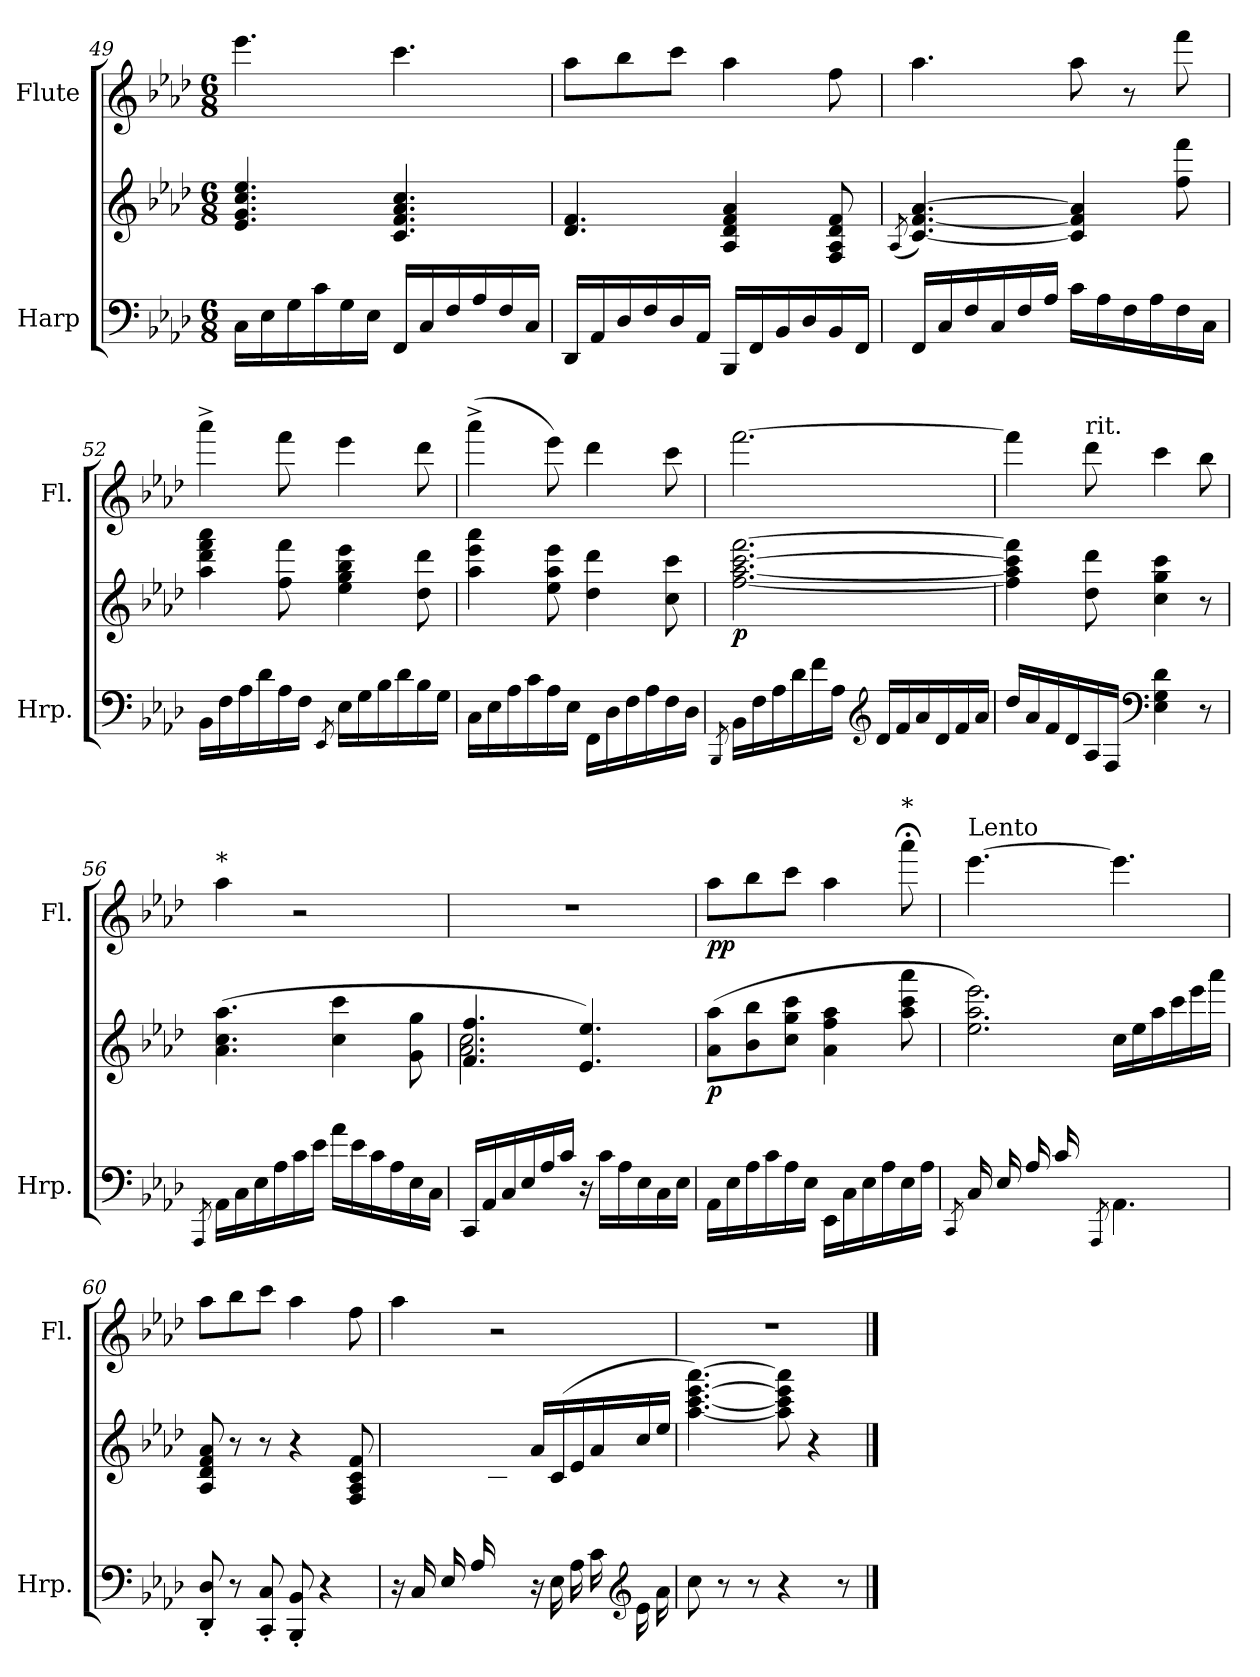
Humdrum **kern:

**kern	**kern	**dynam	**kern	**dynam
*part2	*part2	*part2	*part1	*part1
*staff3	*staff2	*staff2/3	*staff1	*staff1
*I"Harp	*	*	*I"Flute	*
*I'Hrp.	*	*	*I'Fl.	*
*clefF4	*clefG2	*	*clefG2	*
*k[b-e-a-d-]	*k[b-e-a-d-]	*	*k[b-e-a-d-]	*
*A-:	*A-:	*	*A-:	*
*M6/8	*M6/8	*	*M6/8	*
=49	=49	=49	=49	=49
16C\LL	4.e-/ 4.g/ 4.cc/ 4.ee-/	.	4.eee-\	.
16E-\	.	.	.	.
16G\	.	.	.	.
16c\	.	.	.	.
16G\	.	.	.	.
16E-\JJ	.	.	.	.
16FF/LL	4.c/ 4.f/ 4.a-/ 4.cc/	.	4.ccc\	.
16C/	.	.	.	.
16F/	.	.	.	.
16A-/	.	.	.	.
16F/	.	.	.	.
16C/JJ	.	.	.	.
!!LO:PB:g=z
=50	=50	=50	=50	=50
16DD-/LL	4.d-/ 4.f/	.	8aa-\L	.
16AA-/	.	.	.	.
16D-/	.	.	8bb-\	.
16F/	.	.	.	.
16D-/	.	.	8ccc\J	.
16AA-/JJ	.	.	.	.
16BBB-/LL	4A-/ 4d-/ 4f/ 4a-/	.	4aa-\	.
16FF/	.	.	.	.
16BB-/	.	.	.	.
16D-/	.	.	.	.
16BB-/	8F/ 8A-/ 8d-/ 8f/	.	8ff\	.
16FF/JJ	.	.	.	.
=51	=51	=51	=51	=51
.	(8qA-/	.	.	.
16FF/LL	[4.c/ [4.f/ [4.a-/)	.	4.aa-\	.
16C/	.	.	.	.
16F/	.	.	.	.
16C/	.	.	.	.
16F/	.	.	.	.
16A-/JJ	.	.	.	.
16c\LL	4c/] 4f/] 4a-/]	.	8aa-\	.
16A-\	.	.	.	.
16F\	.	.	8r	.
16A-\	.	.	.	.
16F\	8ff\ 8fff\	.	8fff\	.
16C\JJ	.	.	.	.
=52	=52	=52	=52	=52
16BB-\LL	4aa-\ 4ddd-\ 4fff\ 4aaa-\	.	4aaa-^\	.
16F\	.	.	.	.
16A-\	.	.	.	.
16d-\	.	.	.	.
16A-\	8ff\ 8fff\	.	8fff\	.
16F\JJ	.	.	.	.
8qEE-/	.	.	.	.
16E-\LL	4ee-\ 4gg\ 4bb-\ 4eee-\	.	4eee-\	.
16G\	.	.	.	.
16B-\	.	.	.	.
16d-\	.	.	.	.
16B-\	8dd-\ 8ddd-\	.	8ddd-\	.
16G\JJ	.	.	.	.
!!LO:LB:g=z
=53	=53	=53	=53	=53
16C\LL	4aa-\ 4eee-\ 4aaa-\	.	(4aaa-^\	.
16E-\	.	.	.	.
16A-\	.	.	.	.
16c\	.	.	.	.
16A-\	8ee-\ 8aa-\ 8eee-\	.	8eee-\)	.
16E-\JJ	.	.	.	.
16FF\LL	4dd-\ 4ddd-\	.	4ddd-\	.
16D-\	.	.	.	.
16F\	.	.	.	.
16A-\	.	.	.	.
16F\	8cc\ 8ccc\	.	8ccc\	.
16D-\JJ	.	.	.	.
=54	=54	=54	=54	=54
8qBBB-/	.	.	.	.
!	!	!LO:DY:b	!	!
16BB-\LL	[2.ff\ [2.aa-\ [2.ccc\ [2.fff\	p	[2.fff\	.
16F\	.	.	.	.
16A-\	.	.	.	.
16d-\	.	.	.	.
16f\	.	.	.	.
16A-\JJ	.	.	.	.
*clefG2	*	*	*	*
16d-/LL	.	.	.	.
16f/	.	.	.	.
16a-/	.	.	.	.
16d-/	.	.	.	.
16f/	.	.	.	.
16a-/JJ	.	.	.	.
=55	=55	=55	=55	=55
16dd-/LL	4ff\] 4aa-\] 4ccc\] 4fff\]	.	4fff\]	.
16a-/	.	.	.	.
16f/	.	.	.	.
16d-/	.	.	.	.
!	!	!	!LO:TX:a:t=rit.	!
16A-/	8dd-\ 8ddd-\	.	8ddd-\	.
16F/JJ	.	.	.	.
*clefF4	*	*	*	*
4E-\ 4G\ 4d-\	4cc\ 4gg\ 4ccc\	.	4ccc\	.
8r	8r	.	8bb-\	.
!!LO:LB:g=z
=56	=56	=56	=56	=56
8qAAA-/	.	.	.	.
!	!	!	!LO:TX:a:t=*	!
16AA-\LL	(4.a-\ 4.cc\ 4.aa-\	.	4aa-\	.
16C\	.	.	.	.
16E-\	.	.	.	.
16A-\	.	.	.	.
16c\	.	.	2r	.
16e-\JJ	.	.	.	.
16a-\LL	4cc\ 4ccc\	.	.	.
16e-\	.	.	.	.
16c\	.	.	.	.
16A-\	.	.	.	.
16E-\	8g\ 8gg\	.	.	.
16C\JJ	.	.	.	.
=57	=57	=57	=57	=57
*	*^	*	*	*
16CC/LL	4.f/ 4.ff/	2.a-\ 2.cc\	.	2.r	.
16AA-/	.	.	.	.	.
16C/	.	.	.	.	.
16E-/	.	.	.	.	.
16A-/	.	.	.	.	.
16c/JJ	.	.	.	.	.
16r	4.e-/ 4.ee-/)	.	.	.	.
16c\LL	.	.	.	.	.
16A-\	.	.	.	.	.
16E-\	.	.	.	.	.
16C\	.	.	.	.	.
16E-\JJ	.	.	.	.	.
*	*v	*v	*	*	*
=58	=58	=58	=58	=58
!	!	!LO:DY:b	!	!LO:DY:b
16AA-\LL	(8a-\ 8aa-\L	p	8aa-\L	pp
16E-\	.	.	.	.
16A-\	8b-\ 8bb-\	.	8bb-\	.
16c\	.	.	.	.
16A-\	8cc\ 8gg\ 8ccc\J	.	8ccc\J	.
16E-\JJ	.	.	.	.
16EE-\LL	4a-\ 4ff\ 4aa-\	.	4aa-\	.
16C\	.	.	.	.
16E-\	.	.	.	.
16A-\	.	.	.	.
!	!	!	!LO:TX:a:t=*	!
16E-\	8aa-\ 8ccc\ 8aaa-\	.	8aaa-;<\	.
16A-\JJ	.	.	.	.
!!LO:LB:g=z
=59	=59	=59	=59	=59
8qCC/	.	.	.	.
*^	*^	*	*	*
!	!	!	!	!	!LO:TX:a:t=Lento	!
(16C/LL	4.ryy	2.ee-\ 2.aa-\ 2.eee-\)	4ryy	.	[4.eee-\	.
16E-/	.	.	.	.	.	.
16A-/	.	.	.	.	.	.
16c/	.	.	.	.	.	.
2ryy	.	.	16e-\	.	.	.
.	.	.	16a-\JJ	.	.	.
.	8qAAA-/	.	.	.	.	.
.	4.AA-\	.	16cc\LL	.	4.eee-\]	.
.	.	.	16ee-\	.	.	.
.	.	.	16aa-\	.	.	.
.	.	.	16ccc\	.	.	.
.	.	.	16eee-\	.	.	.
.	.	.	16aaa-\JJ)	.	.	.
*v	*v	*	*	*	*	*
*	*v	*v	*	*	*
=60	=60	=60	=60	=60
8DD-/' 8D-/'	8A-/ 8d-/ 8f/ 8a-/	.	8aa-\L	.
8r	8r	.	8bb-\	.
8CC/' 8C/'	8r	.	8ccc\J	.
8BBB-/' 8BB-/'	4r	.	4aa-\	.
4r	.	.	.	.
.	8F/ 8A-/ 8c/ 8f/	.	8ff\	.
=61	=61	=61	=61	=61
*	*^	*	*	*
16r	4.ryy	4ryy	.	4aa-\	.
16C/LL	.	.	.	.	.
16E-/	.	.	.	.	.
16A-/	.	.	.	.	.
8ryy	.	16c\	.	2r	.
.	.	16e-\JJ	.	.	.
16r	(16a-/LL	4.ryy	.	.	.
16E-\LL	(16c/	.	.	.	.
16A-\	16e-/	.	.	.	.
16c\	16a-/	.	.	.	.
*clefG2	*	*	*	*	*
16e-\	16cc/	.	.	.	.
16a-\JJ	16ee-/JJ	.	.	.	.
*	*v	*v	*	*	*
=62	=62	=62	=62	=62
8cc\	[4.aa-\ [4.ccc\ [4.eee-\ [4.aaa-\)	.	2.r	.
8r	.	.	.	.
8r	.	.	.	.
4r	8aa-\] 8ccc\] 8eee-\] 8aaa-\]	.	.	.
.	4r	.	.	.
8r	.	.	.	.
==	==	==	==	==
*-	*-	*-	*-	*-
